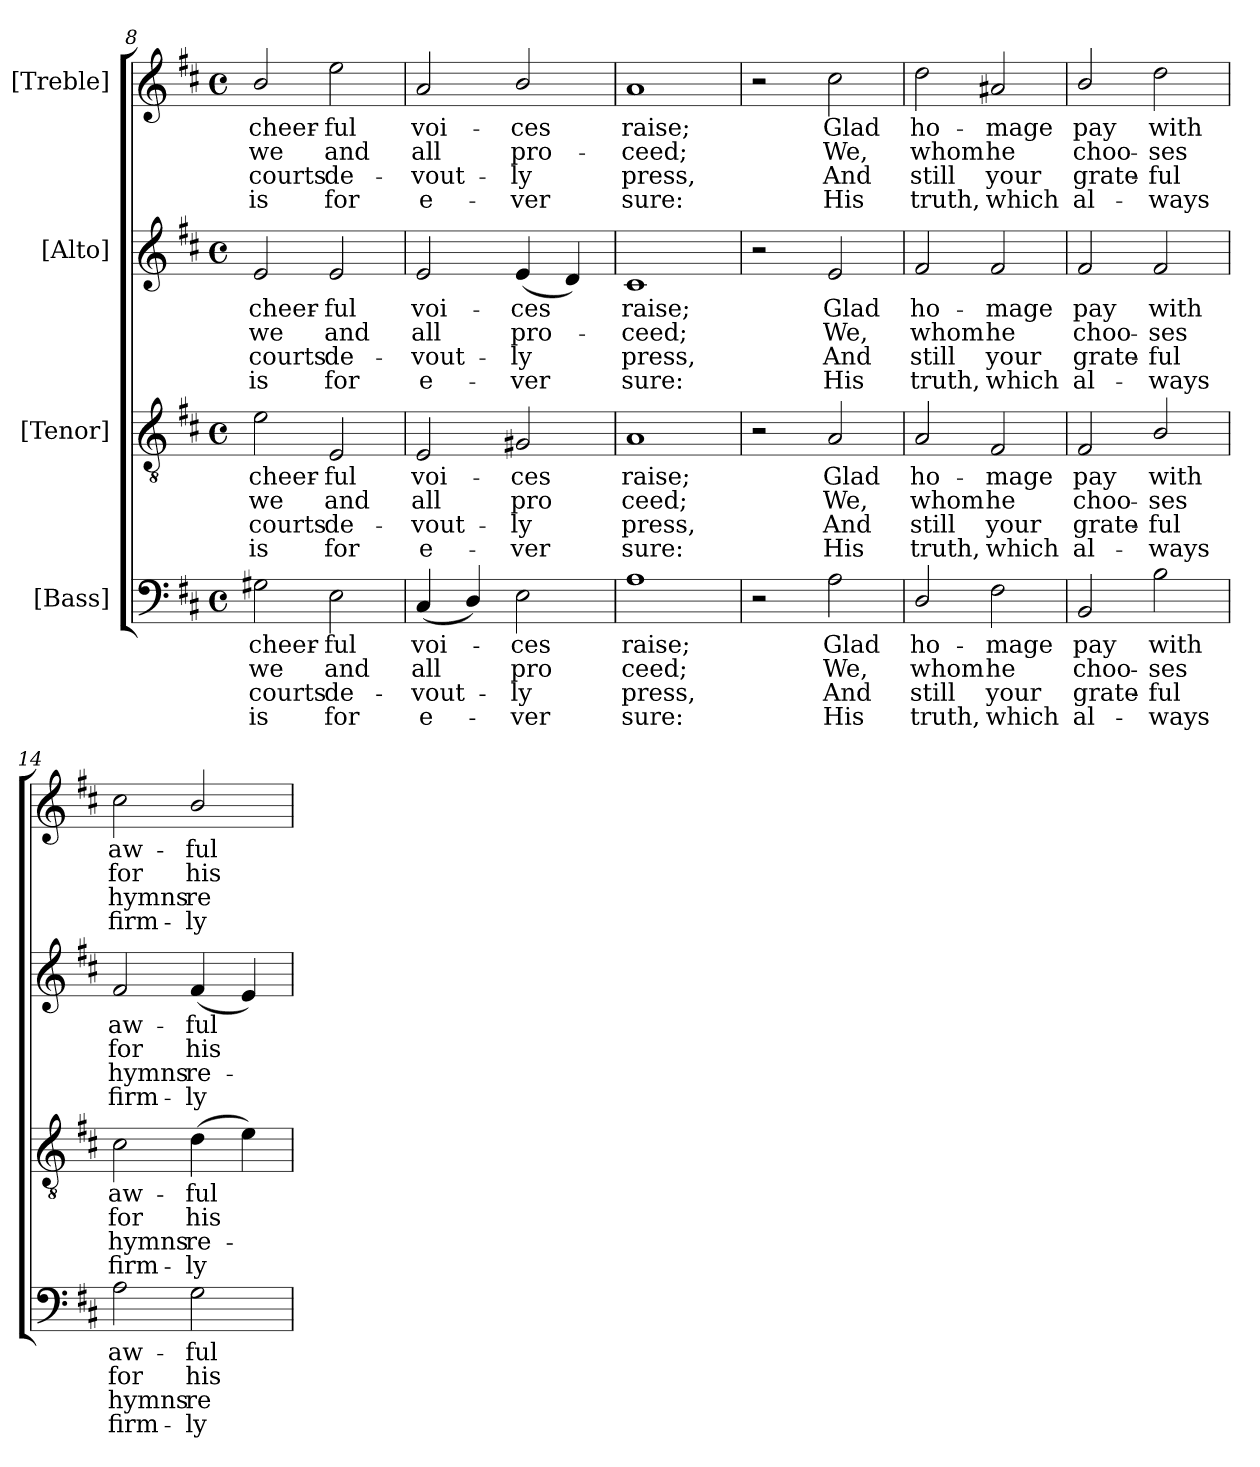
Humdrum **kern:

**kern	**text	**text	**text	**text	**kern	**text	**text	**text	**text	**kern	**text	**text	**text	**text	**kern	**text	**text	**text	**text
*part4	*part4	*part4	*part4	*part4	*part3	*part3	*part3	*part3	*part3	*part2	*part2	*part2	*part2	*part2	*part1	*part1	*part1	*part1	*part1
*staff4	*staff4	*staff4	*staff4	*staff4	*staff3	*staff3	*staff3	*staff3	*staff3	*staff2	*staff2	*staff2	*staff2	*staff2	*staff1	*staff1	*staff1	*staff1	*staff1
*I"[Bass]	*	*	*	*	*I"[Tenor]	*	*	*	*	*I"[Alto]	*	*	*	*	*I"[Treble]	*	*	*	*
*clefF4	*	*	*	*	*clefGv2	*	*	*	*	*clefG2	*	*	*	*	*clefG2	*	*	*	*
*	*	*	*	*	*ITrd7c12	*	*	*	*	*	*	*	*	*	*	*	*	*	*
*k[f#c#]	*	*	*	*	*k[f#c#]	*	*	*	*	*k[f#c#]	*	*	*	*	*k[f#c#]	*	*	*	*
*D:	*	*	*	*	*D:	*	*	*	*	*D:	*	*	*	*	*D:	*	*	*	*
*M4/4	*	*	*	*	*M4/4	*	*	*	*	*M4/4	*	*	*	*	*M4/4	*	*	*	*
*met(c)	*	*	*	*	*met(c)	*	*	*	*	*met(c)	*	*	*	*	*met(c)	*	*	*	*
=8	=8	=8	=8	=8	=8	=8	=8	=8	=8	=8	=8	=8	=8	=8	=8	=8	=8	=8	=8
!	!LO:LY:b:color=#000000	!LO:LY:b:color=#000000	!LO:LY:b:color=#000000	!LO:LY:b:color=#000000	!	!	!	!	!	!	!	!	!	!	!	!	!	!	!
!	!	!	!	!	!	!LO:LY:b:color=#000000	!LO:LY:b:color=#000000	!LO:LY:b:color=#000000	!LO:LY:b:color=#000000	!	!	!	!	!	!	!	!	!	!
!	!	!	!	!	!	!	!	!	!	!	!LO:LY:b:color=#000000	!LO:LY:b:color=#000000	!LO:LY:b:color=#000000	!LO:LY:b:color=#000000	!	!	!	!	!
!	!	!	!	!	!	!	!	!	!	!	!	!	!	!	!	!LO:LY:b:color=#000000	!LO:LY:b:color=#000000	!LO:LY:b:color=#000000	!LO:LY:b:color=#000000
2G#Xi\	cheer-	we	courts	is	2Ei\	cheer-	we	courts	is	2ei/	cheer-	we	courts	is	2bi/	cheer-	we	courts	is
!	!LO:LY:b:color=#000000	!LO:LY:b:color=#000000	!LO:LY:b:color=#000000	!LO:LY:b:color=#000000	!	!	!	!	!	!	!	!	!	!	!	!	!	!	!
!	!	!	!	!	!	!LO:LY:b:color=#000000	!LO:LY:b:color=#000000	!LO:LY:b:color=#000000	!LO:LY:b:color=#000000	!	!	!	!	!	!	!	!	!	!
!	!	!	!	!	!	!	!	!	!	!	!LO:LY:b:color=#000000	!LO:LY:b:color=#000000	!LO:LY:b:color=#000000	!LO:LY:b:color=#000000	!	!	!	!	!
!	!	!	!	!	!	!	!	!	!	!	!	!	!	!	!	!LO:LY:b:color=#000000	!LO:LY:b:color=#000000	!LO:LY:b:color=#000000	!LO:LY:b:color=#000000
2Ei\	-ful	and	de-	-for	2EEi/	-ful	and	de-	-for	2ei/	-ful	and	de-	-for	2eei\	-ful	and	de-	-for
!!LO:LB:g=z
=9	=9	=9	=9	=9	=9	=9	=9	=9	=9	=9	=9	=9	=9	=9	=9	=9	=9	=9	=9
!	!LO:LY:b:color=#000000	!LO:LY:b:color=#000000	!LO:LY:b:color=#000000	!LO:LY:b:color=#000000	!	!	!	!	!	!	!	!	!	!	!	!	!	!	!
!	!	!	!	!	!	!LO:LY:b:color=#000000	!LO:LY:b:color=#000000	!LO:LY:b:color=#000000	!LO:LY:b:color=#000000	!	!	!	!	!	!	!	!	!	!
!	!	!	!	!	!	!	!	!	!	!	!LO:LY:b:color=#000000	!LO:LY:b:color=#000000	!LO:LY:b:color=#000000	!LO:LY:b:color=#000000	!	!	!	!	!
!	!	!	!	!	!	!	!	!	!	!	!	!	!	!	!	!LO:LY:b:color=#000000	!LO:LY:b:color=#000000	!LO:LY:b:color=#000000	!LO:LY:b:color=#000000
(4C#i/	voi-	all	vout-	-e-	2EEi/	voi-	all	vout-	-e-	2ei/	voi-	all	vout-	-e-	2ai/	voi-	all	vout-	-e-
4Di/)	.	.	.	.	.	.	.	.	.	.	.	.	.	.	.	.	.	.	.
!	!LO:LY:b:color=#000000	!LO:LY:b:color=#000000	!LO:LY:b:color=#000000	!LO:LY:b:color=#000000	!	!	!	!	!	!	!	!	!	!	!	!	!	!	!
!	!	!	!	!	!	!LO:LY:b:color=#000000	!LO:LY:b:color=#000000	!LO:LY:b:color=#000000	!LO:LY:b:color=#000000	!	!	!	!	!	!	!	!	!	!
!	!	!	!	!	!	!	!	!	!	!	!LO:LY:b:color=#000000	!LO:LY:b:color=#000000	!LO:LY:b:color=#000000	!LO:LY:b:color=#000000	!	!	!	!	!
!	!	!	!	!	!	!	!	!	!	!	!	!	!	!	!	!LO:LY:b:color=#000000	!LO:LY:b:color=#000000	!LO:LY:b:color=#000000	!LO:LY:b:color=#000000
2Ei\	-ces	pro	-ly	ver	2GG#Xi/	-ces	pro	-ly	ver	(4ei/	-ces	pro-	-ly	ver	2bi/	-ces	pro-	-ly	ver
.	.	.	.	.	.	.	.	.	.	4di/)	.	.	.	.	.	.	.	.	.
=10	=10	=10	=10	=10	=10	=10	=10	=10	=10	=10	=10	=10	=10	=10	=10	=10	=10	=10	=10
!	!LO:LY:b:color=#000000	!LO:LY:b:color=#000000	!LO:LY:b:color=#000000	!LO:LY:b:color=#000000	!	!	!	!	!	!	!	!	!	!	!	!	!	!	!
!	!	!	!	!	!	!LO:LY:b:color=#000000	!LO:LY:b:color=#000000	!LO:LY:b:color=#000000	!LO:LY:b:color=#000000	!	!	!	!	!	!	!	!	!	!
!	!	!	!	!	!	!	!	!	!	!	!LO:LY:b:color=#000000	!LO:LY:b:color=#000000	!LO:LY:b:color=#000000	!LO:LY:b:color=#000000	!	!	!	!	!
!	!	!	!	!	!	!	!	!	!	!	!	!	!	!	!	!LO:LY:b:color=#000000	!LO:LY:b:color=#000000	!LO:LY:b:color=#000000	!LO:LY:b:color=#000000
1Ai	raise;	ceed;	press,	sure:	1AAi	raise;	ceed;	press,	sure:	1c#i	raise;	-ceed;	press,	sure:	1ai	raise;	-ceed;	press,	sure:
=11	=11	=11	=11	=11	=11	=11	=11	=11	=11	=11	=11	=11	=11	=11	=11	=11	=11	=11	=11
2r	.	.	.	.	2r	.	.	.	.	2r	.	.	.	.	2r	.	.	.	.
!	!LO:LY:b:color=#000000	!LO:LY:b:color=#000000	!LO:LY:b:color=#000000	!LO:LY:b:color=#000000	!	!	!	!	!	!	!	!	!	!	!	!	!	!	!
!	!	!	!	!	!	!LO:LY:b:color=#000000	!LO:LY:b:color=#000000	!LO:LY:b:color=#000000	!LO:LY:b:color=#000000	!	!	!	!	!	!	!	!	!	!
!	!	!	!	!	!	!	!	!	!	!	!LO:LY:b:color=#000000	!LO:LY:b:color=#000000	!LO:LY:b:color=#000000	!LO:LY:b:color=#000000	!	!	!	!	!
!	!	!	!	!	!	!	!	!	!	!	!	!	!	!	!	!LO:LY:b:color=#000000	!LO:LY:b:color=#000000	!LO:LY:b:color=#000000	!LO:LY:b:color=#000000
2Ai\	Glad	We,	And	His	2AAi/	Glad	We,	And	His	2ei/	Glad	We,	And	His	2cc#i\	Glad	We,	And	His
=12	=12	=12	=12	=12	=12	=12	=12	=12	=12	=12	=12	=12	=12	=12	=12	=12	=12	=12	=12
!	!LO:LY:b:color=#000000	!LO:LY:b:color=#000000	!LO:LY:b:color=#000000	!LO:LY:b:color=#000000	!	!	!	!	!	!	!	!	!	!	!	!	!	!	!
!	!	!	!	!	!	!LO:LY:b:color=#000000	!LO:LY:b:color=#000000	!LO:LY:b:color=#000000	!LO:LY:b:color=#000000	!	!	!	!	!	!	!	!	!	!
!	!	!	!	!	!	!	!	!	!	!	!LO:LY:b:color=#000000	!LO:LY:b:color=#000000	!LO:LY:b:color=#000000	!LO:LY:b:color=#000000	!	!	!	!	!
!	!	!	!	!	!	!	!	!	!	!	!	!	!	!	!	!LO:LY:b:color=#000000	!LO:LY:b:color=#000000	!LO:LY:b:color=#000000	!LO:LY:b:color=#000000
2Di/	ho-	whom	still	truth,	2AAi/	ho-	whom	still	truth,	2f#i/	ho-	whom	still	truth,	2ddi\	ho-	whom	still	truth,
!	!LO:LY:b:color=#000000	!LO:LY:b:color=#000000	!LO:LY:b:color=#000000	!LO:LY:b:color=#000000	!	!	!	!	!	!	!	!	!	!	!	!	!	!	!
!	!	!	!	!	!	!LO:LY:b:color=#000000	!LO:LY:b:color=#000000	!LO:LY:b:color=#000000	!LO:LY:b:color=#000000	!	!	!	!	!	!	!	!	!	!
!	!	!	!	!	!	!	!	!	!	!	!LO:LY:b:color=#000000	!LO:LY:b:color=#000000	!LO:LY:b:color=#000000	!LO:LY:b:color=#000000	!	!	!	!	!
!	!	!	!	!	!	!	!	!	!	!	!	!	!	!	!	!LO:LY:b:color=#000000	!LO:LY:b:color=#000000	!LO:LY:b:color=#000000	!LO:LY:b:color=#000000
2F#i\	-mage	he	your	which	2FF#i/	-mage	he	your	which	2f#i/	-mage	he	your	which	2a#Xi/	-mage	he	your	which
=13	=13	=13	=13	=13	=13	=13	=13	=13	=13	=13	=13	=13	=13	=13	=13	=13	=13	=13	=13
!	!LO:LY:b:color=#000000	!LO:LY:b:color=#000000	!LO:LY:b:color=#000000	!LO:LY:b:color=#000000	!	!	!	!	!	!	!	!	!	!	!	!	!	!	!
!	!	!	!	!	!	!LO:LY:b:color=#000000	!LO:LY:b:color=#000000	!LO:LY:b:color=#000000	!LO:LY:b:color=#000000	!	!	!	!	!	!	!	!	!	!
!	!	!	!	!	!	!	!	!	!	!	!LO:LY:b:color=#000000	!LO:LY:b:color=#000000	!LO:LY:b:color=#000000	!LO:LY:b:color=#000000	!	!	!	!	!
!	!	!	!	!	!	!	!	!	!	!	!	!	!	!	!	!LO:LY:b:color=#000000	!LO:LY:b:color=#000000	!LO:LY:b:color=#000000	!LO:LY:b:color=#000000
2BBi/	pay	choo-	grate-	-al-	2FF#i/	pay	choo-	grate-	-al-	2f#i/	pay	choo-	grate-	-al-	2bi/	pay	choo-	grate-	-al-
!	!LO:LY:b:color=#000000	!LO:LY:b:color=#000000	!LO:LY:b:color=#000000	!LO:LY:b:color=#000000	!	!	!	!	!	!	!	!	!	!	!	!	!	!	!
!	!	!	!	!	!	!LO:LY:b:color=#000000	!LO:LY:b:color=#000000	!LO:LY:b:color=#000000	!LO:LY:b:color=#000000	!	!	!	!	!	!	!	!	!	!
!	!	!	!	!	!	!	!	!	!	!	!LO:LY:b:color=#000000	!LO:LY:b:color=#000000	!LO:LY:b:color=#000000	!LO:LY:b:color=#000000	!	!	!	!	!
!	!	!	!	!	!	!	!	!	!	!	!	!	!	!	!	!LO:LY:b:color=#000000	!LO:LY:b:color=#000000	!LO:LY:b:color=#000000	!LO:LY:b:color=#000000
2Bi\	with	-ses	-ful	ways	2BBi/	with	-ses	-ful	ways	2f#i/	with	-ses	-ful	ways	2ddi\	with	-ses	-ful	ways
=14	=14	=14	=14	=14	=14	=14	=14	=14	=14	=14	=14	=14	=14	=14	=14	=14	=14	=14	=14
!	!LO:LY:b:color=#000000	!LO:LY:b:color=#000000	!LO:LY:b:color=#000000	!LO:LY:b:color=#000000	!	!	!	!	!	!	!	!	!	!	!	!	!	!	!
!	!	!	!	!	!	!LO:LY:b:color=#000000	!LO:LY:b:color=#000000	!LO:LY:b:color=#000000	!LO:LY:b:color=#000000	!	!	!	!	!	!	!	!	!	!
!	!	!	!	!	!	!	!	!	!	!	!LO:LY:b:color=#000000	!LO:LY:b:color=#000000	!LO:LY:b:color=#000000	!LO:LY:b:color=#000000	!	!	!	!	!
!	!	!	!	!	!	!	!	!	!	!	!	!	!	!	!	!LO:LY:b:color=#000000	!LO:LY:b:color=#000000	!LO:LY:b:color=#000000	!LO:LY:b:color=#000000
2Ai\	aw-	for	hymns	firm-	2C#i\	aw-	for	hymns	firm-	2f#i/	aw-	for	hymns	firm-	2cc#i\	aw-	for	hymns	firm-
!	!LO:LY:b:color=#000000	!LO:LY:b:color=#000000	!LO:LY:b:color=#000000	!LO:LY:b:color=#000000	!	!	!	!	!	!	!	!	!	!	!	!	!	!	!
!	!	!	!	!	!	!LO:LY:b:color=#000000	!LO:LY:b:color=#000000	!LO:LY:b:color=#000000	!LO:LY:b:color=#000000	!	!	!	!	!	!	!	!	!	!
!	!	!	!	!	!	!	!	!	!	!	!LO:LY:b:color=#000000	!LO:LY:b:color=#000000	!LO:LY:b:color=#000000	!LO:LY:b:color=#000000	!	!	!	!	!
!	!	!	!	!	!	!	!	!	!	!	!	!	!	!	!	!LO:LY:b:color=#000000	!LO:LY:b:color=#000000	!LO:LY:b:color=#000000	!LO:LY:b:color=#000000
2Gi\	-ful	his	-re-	-ly	(4Di\	-ful	his	-re-	-ly	(4f#i/	-ful	his	-re-	-ly	2bi/	-ful	his	-re-	-ly
.	.	.	.	.	4Ei\)	.	.	.	.	4ei/)	.	.	.	.	.	.	.	.	.
=	=	=	=	=	=	=	=	=	=	=	=	=	=	=	=	=	=	=	=
*-	*-	*-	*-	*-	*-	*-	*-	*-	*-	*-	*-	*-	*-	*-	*-	*-	*-	*-	*-
